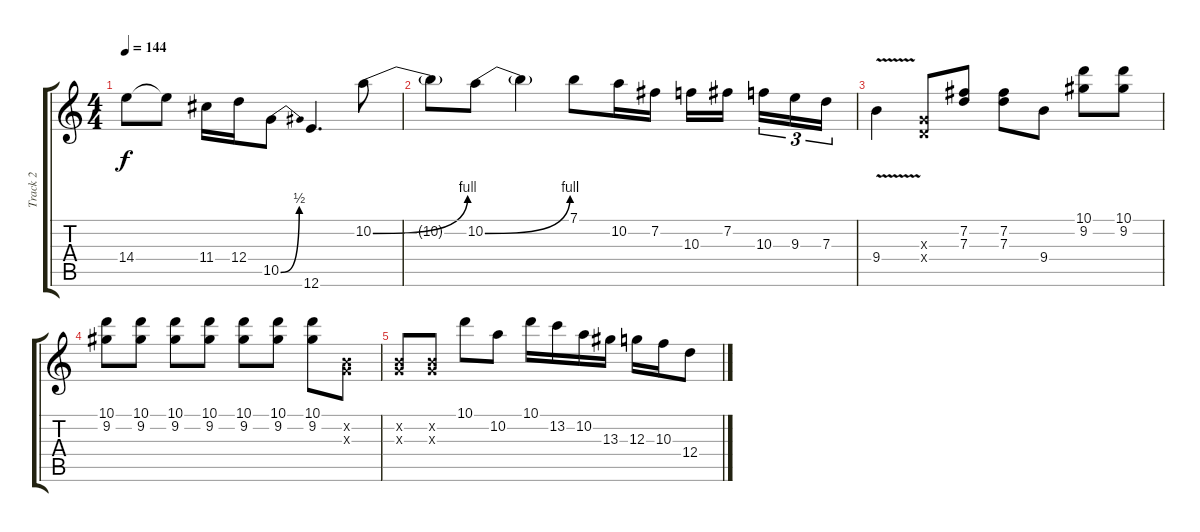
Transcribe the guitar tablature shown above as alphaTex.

\track ("Track 2" "Track 2") {instrument overdrivenguitar}
\staff {score tabs}
\tuning (E4 B3 G3 D3 A2 E2) {hide}
\ts (4 4)
\tempo 144
\clef g2
\ks c
14.4{t}.8{dy f} 14.4{t}.8 11.4.16 12.4.16 10.5{be (bend 0 0 60 2)}.8 12.6.4{d} 10.2{be (bend 0 0 60 4)}.8 |
10.2{t}.8 10.2{be (bend 0 0 60 4)}.8 10.2{t}.4 7.1.8 10.2.16 7.2.16 10.3.16 7.2.16{beam splitsecondary} 10.3.16{tu (3 2)} 9.3.16{tu (3 2)} 7.3.16{tu (3 2)} |
9.4{v}.4 (0.3{x} 0.4{x}).8 (7.2 7.3).8 (7.2 7.3).8 9.4.8 (10.1 9.2).8 (10.1 9.2).8 |
(10.1 9.2).8 (10.1 9.2).8 (10.1 9.2).8 (10.1 9.2).8 (10.1 9.2).8 (10.1 9.2).8 (10.1 9.2).8 (0.2{x} 0.3{x}).8 |
(0.2{x} 0.3{x}).8 (0.2{x} 0.3{x}).8 10.1.8 10.2.8 10.1.16 13.2.16 10.2.16 13.3.16 12.3.16 10.3.16 12.4.8
